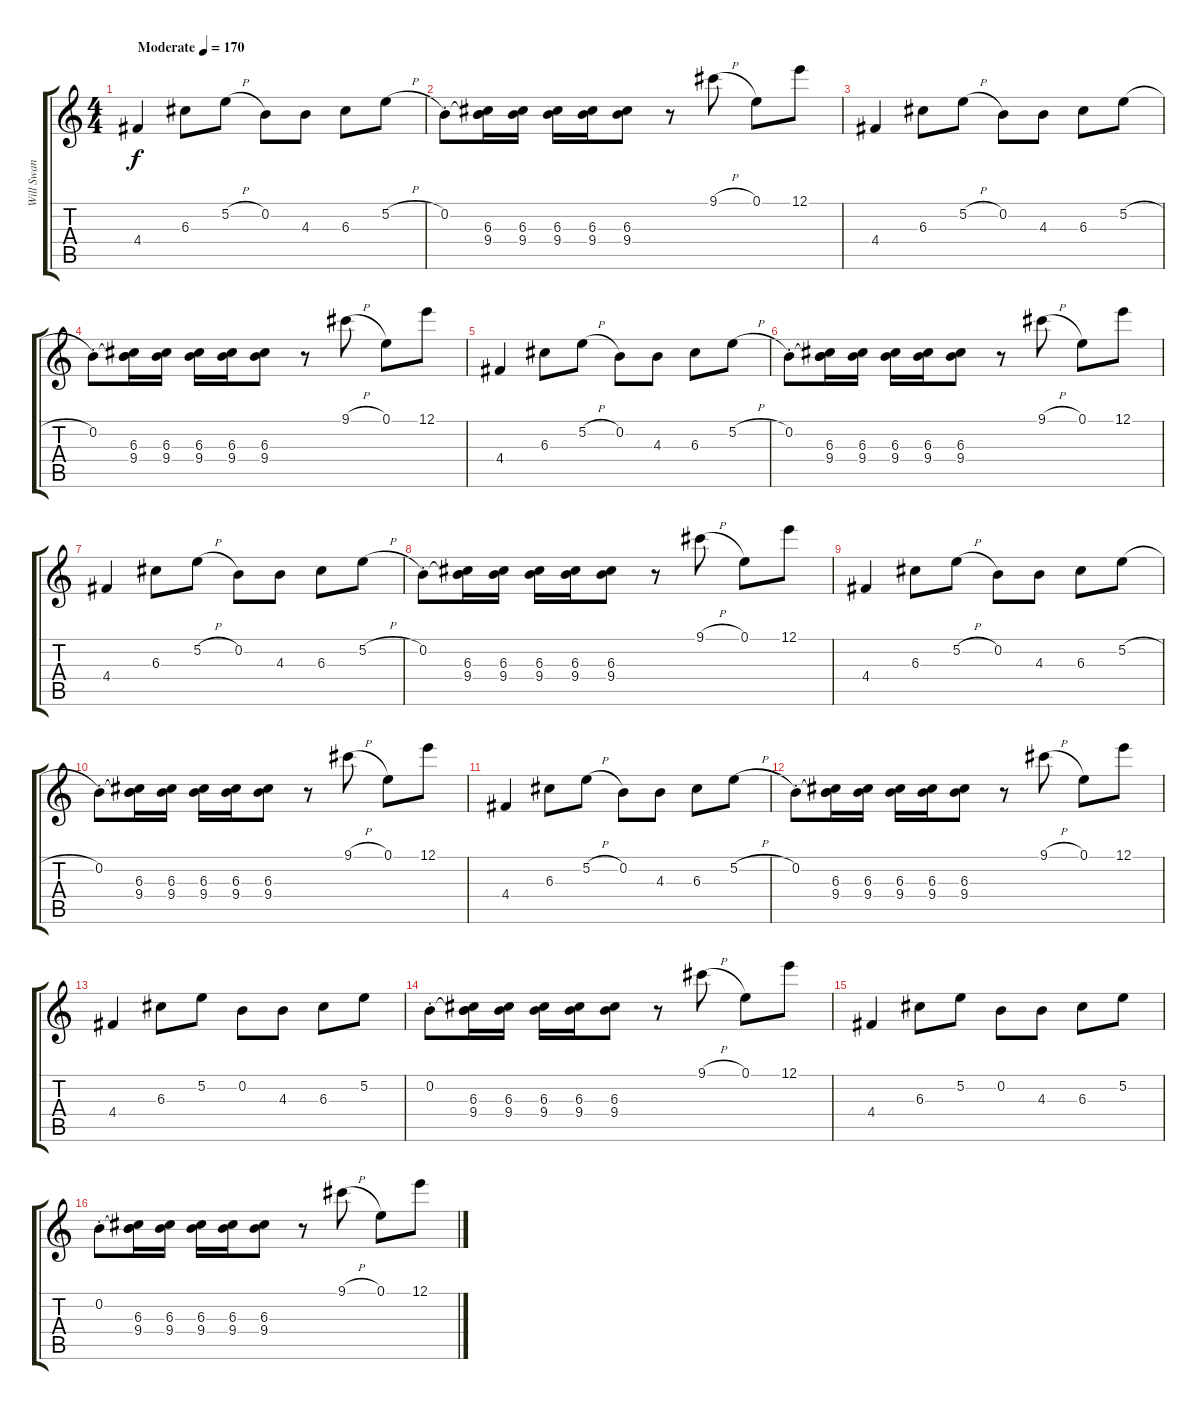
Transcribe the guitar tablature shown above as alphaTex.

\track ("Will Swan" "Will Swan") {instrument distortionguitar}
\staff {score tabs}
\tuning (E4 B3 G3 D3 A2 D2) {hide}
\ts (4 4)
\tempo (170 "Moderate")
\clef g2
\ks c
4.4.4{dy f instrument distortionguitar} 6.3.8 5.2{h}.8 0.2.8 4.3.8 6.3.8 5.2{h}.8 |
0.2{st}.8 (0.2{t} 6.3 9.4).16 (6.3 9.4).16 (6.3 9.4).16 (6.3 9.4).16 (6.3 9.4).8 r.8 9.1{h}.8 0.1.8 12.1.8 |
4.4.4 6.3.8 5.2{h}.8 0.2.8 4.3.8 6.3.8 5.2{h}.8 |
0.2{st}.8 (0.2{t} 6.3 9.4).16 (6.3 9.4).16 (6.3 9.4).16 (6.3 9.4).16 (6.3 9.4).8 r.8 9.1{h}.8 0.1.8 12.1.8 |
4.4.4 6.3.8 5.2{h}.8 0.2.8 4.3.8 6.3.8 5.2{h}.8 |
0.2{st}.8 (0.2{t} 6.3 9.4).16 (6.3 9.4).16 (6.3 9.4).16 (6.3 9.4).16 (6.3 9.4).8 r.8 9.1{h}.8 0.1.8 12.1.8 |
4.4.4 6.3.8 5.2{h}.8 0.2.8 4.3.8 6.3.8 5.2{h}.8 |
0.2{st}.8 (0.2{t} 6.3 9.4).16 (6.3 9.4).16 (6.3 9.4).16 (6.3 9.4).16 (6.3 9.4).8 r.8 9.1{h}.8 0.1.8 12.1.8 |
4.4.4 6.3.8 5.2{h}.8 0.2.8 4.3.8 6.3.8 5.2{h}.8 |
0.2{st}.8 (0.2{t} 6.3 9.4).16 (6.3 9.4).16 (6.3 9.4).16 (6.3 9.4).16 (6.3 9.4).8 r.8 9.1{h}.8 0.1.8 12.1.8 |
4.4.4 6.3.8 5.2{h}.8 0.2.8 4.3.8 6.3.8 5.2{h}.8 |
0.2{st}.8 (0.2{t} 6.3 9.4).16 (6.3 9.4).16 (6.3 9.4).16 (6.3 9.4).16 (6.3 9.4).8 r.8 9.1{h}.8 0.1.8 12.1.8 |
4.4.4 6.3.8 5.2.8 0.2.8 4.3.8 6.3.8 5.2.8 |
0.2{st}.8 (0.2{t} 6.3 9.4).16 (6.3 9.4).16 (6.3 9.4).16 (6.3 9.4).16 (6.3 9.4).8 r.8 9.1{h}.8 0.1.8 12.1.8 |
4.4.4 6.3.8 5.2.8 0.2.8 4.3.8 6.3.8 5.2.8 |
0.2{st}.8 (0.2{t} 6.3 9.4).16 (6.3 9.4).16 (6.3 9.4).16 (6.3 9.4).16 (6.3 9.4).8 r.8 9.1{h}.8 0.1.8 12.1.8
